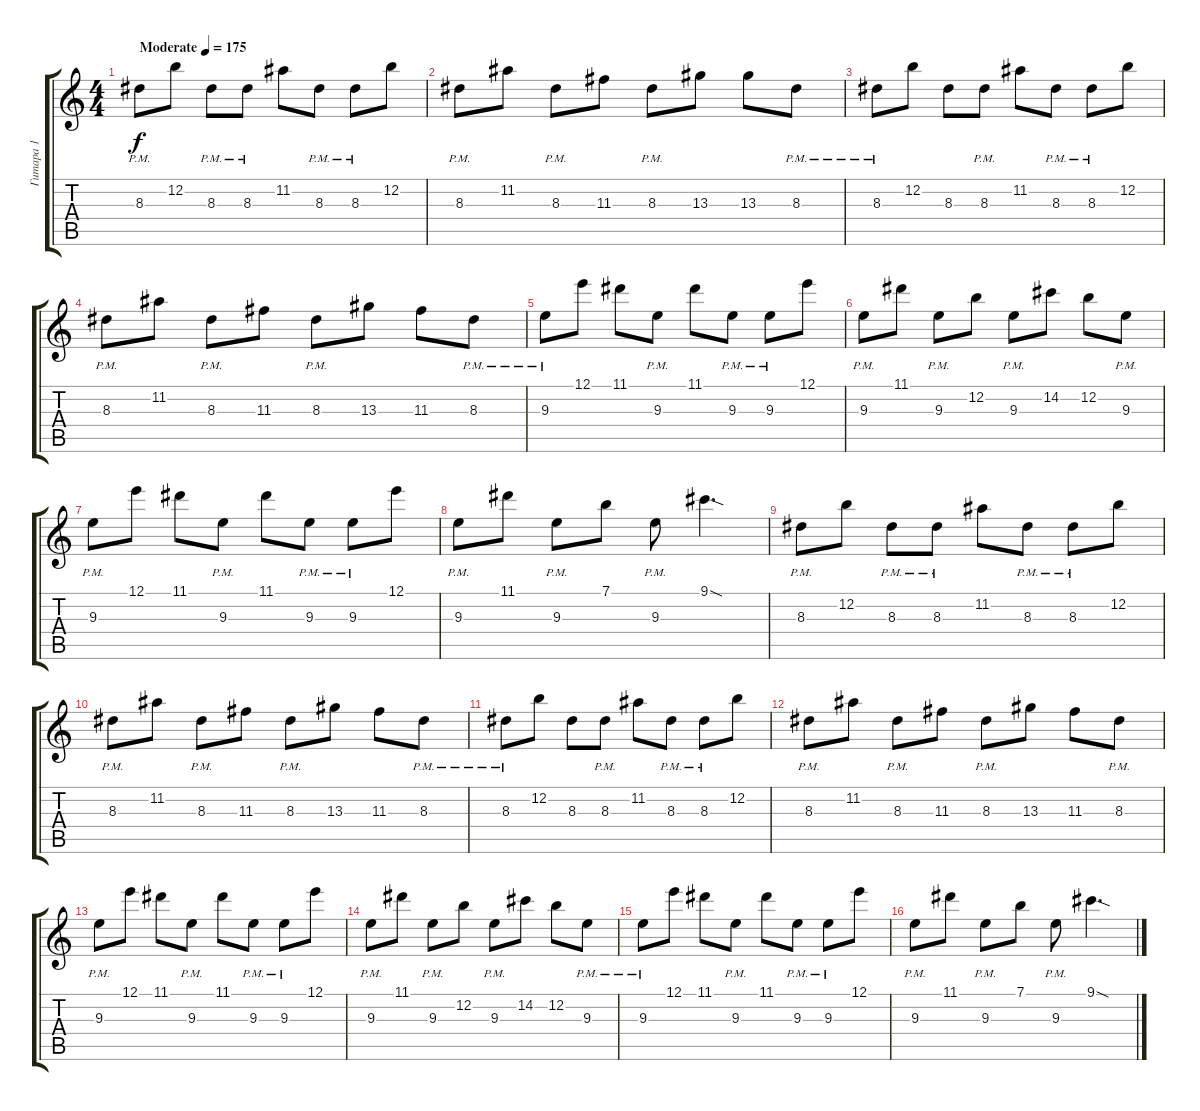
\track ("Гитара 1" "Гитара 1") {instrument distortionguitar}
\staff {score tabs}
\tuning (E4 B3 G3 D3 A2 E2) {hide}
\ts (4 4)
\tempo (175 "Moderate")
\clef g2
\ks c
8.3{pm}.8{dy f instrument distortionguitar} 12.2.8 8.3{pm}.8 8.3{pm}.8 11.2.8 8.3{pm}.8 8.3{pm}.8 12.2.8 |
8.3{pm}.8 11.2.8 8.3{pm}.8 11.3.8 8.3{pm}.8 13.3.8 13.3.8 8.3{pm}.8 |
8.3{pm}.8 12.2.8 8.3.8 8.3{pm}.8 11.2.8 8.3{pm}.8 8.3{pm}.8 12.2.8 |
8.3{pm}.8 11.2.8 8.3{pm}.8 11.3.8 8.3{pm}.8 13.3.8 11.3.8 8.3{pm}.8 |
9.3{pm}.8 12.1.8 11.1.8 9.3{pm}.8 11.1.8 9.3{pm}.8 9.3{pm}.8 12.1.8 |
9.3{pm}.8 11.1.8 9.3{pm}.8 12.2.8 9.3{pm}.8 14.2.8 12.2.8 9.3{pm}.8 |
9.3{pm}.8 12.1.8 11.1.8 9.3{pm}.8 11.1.8 9.3{pm}.8 9.3{pm}.8 12.1.8 |
9.3{pm}.8 11.1.8 9.3{pm}.8 7.1.8 9.3{pm}.8 9.1{sod}.4{d} |
8.3{pm}.8 12.2.8 8.3{pm}.8 8.3{pm}.8 11.2.8 8.3{pm}.8 8.3{pm}.8 12.2.8 |
8.3{pm}.8 11.2.8 8.3{pm}.8 11.3.8 8.3{pm}.8 13.3.8 11.3.8 8.3{pm}.8 |
8.3{pm}.8 12.2.8 8.3.8 8.3{pm}.8 11.2.8 8.3{pm}.8 8.3{pm}.8 12.2.8 |
8.3{pm}.8 11.2.8 8.3{pm}.8 11.3.8 8.3{pm}.8 13.3.8 11.3.8 8.3{pm}.8 |
9.3{pm}.8 12.1.8 11.1.8 9.3{pm}.8 11.1.8 9.3{pm}.8 9.3{pm}.8 12.1.8 |
9.3{pm}.8 11.1.8 9.3{pm}.8 12.2.8 9.3{pm}.8 14.2.8 12.2.8 9.3{pm}.8 |
9.3{pm}.8 12.1.8 11.1.8 9.3{pm}.8 11.1.8 9.3{pm}.8 9.3{pm}.8 12.1.8 |
9.3{pm}.8 11.1.8 9.3{pm}.8 7.1.8 9.3{pm}.8 9.1{sod}.4{d}
